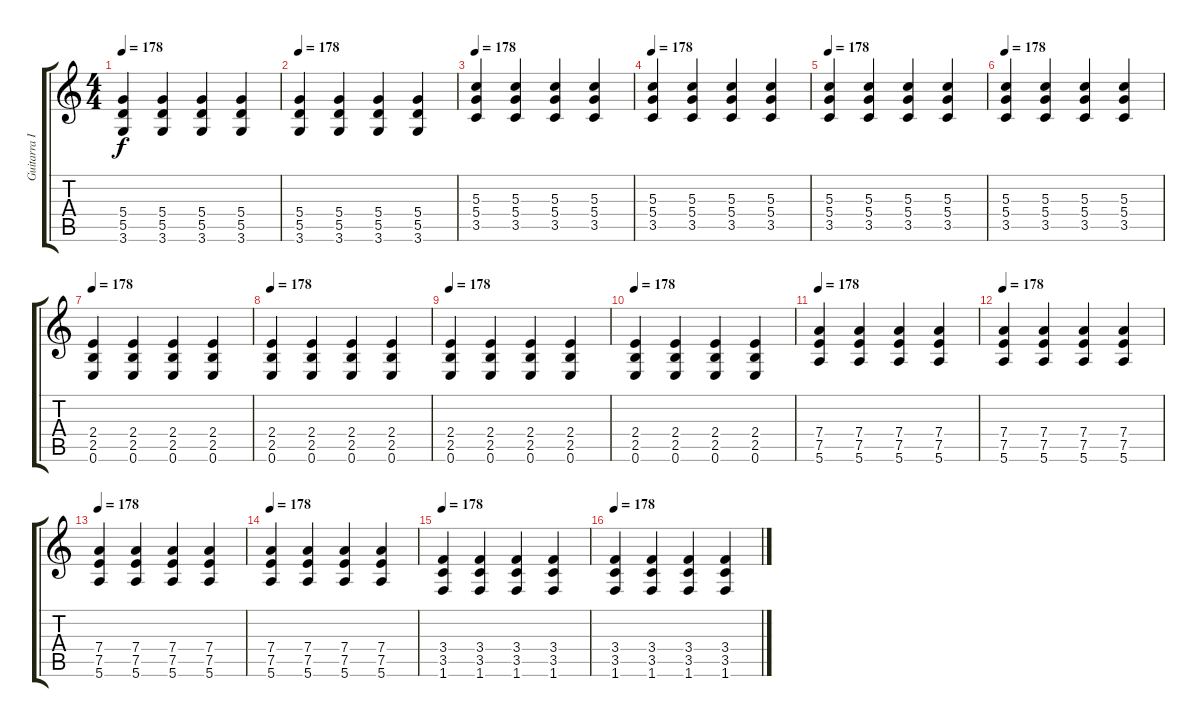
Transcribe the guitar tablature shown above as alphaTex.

\track ("Guitarra I" "Guitarra I") {instrument overdrivenguitar}
\staff {score tabs}
\tuning (E4 B3 G3 D3 A2 E2) {hide}
\ts (4 4)
\tempo 178
\clef g2
\ks c
(5.4 5.5 3.6).4{dy f} (5.4 5.5 3.6).4 (5.4 5.5 3.6).4 (5.4 5.5 3.6).4 |
\tempo 178
(5.4 5.5 3.6).4 (5.4 5.5 3.6).4 (5.4 5.5 3.6).4 (5.4 5.5 3.6).4 |
\tempo 178
(5.3 5.4 3.5).4 (5.3 5.4 3.5).4 (5.3 5.4 3.5).4 (5.3 5.4 3.5).4 |
\tempo 178
(5.3 5.4 3.5).4 (5.3 5.4 3.5).4 (5.3 5.4 3.5).4 (5.3 5.4 3.5).4 |
\tempo 178
(5.3 5.4 3.5).4 (5.3 5.4 3.5).4 (5.3 5.4 3.5).4 (5.3 5.4 3.5).4 |
\tempo 178
(5.3 5.4 3.5).4 (5.3 5.4 3.5).4 (5.3 5.4 3.5).4 (5.3 5.4 3.5).4 |
\tempo 178
(2.4 2.5 0.6).4 (2.4 2.5 0.6).4 (2.4 2.5 0.6).4 (2.4 2.5 0.6).4 |
\tempo 178
(2.4 2.5 0.6).4 (2.4 2.5 0.6).4 (2.4 2.5 0.6).4 (2.4 2.5 0.6).4 |
\tempo 178
(2.4 2.5 0.6).4 (2.4 2.5 0.6).4 (2.4 2.5 0.6).4 (2.4 2.5 0.6).4 |
\tempo 178
(2.4 2.5 0.6).4 (2.4 2.5 0.6).4 (2.4 2.5 0.6).4 (2.4 2.5 0.6).4 |
\tempo 178
(7.4 7.5 5.6).4 (7.4 7.5 5.6).4 (7.4 7.5 5.6).4 (7.4 7.5 5.6).4 |
\tempo 178
(7.4 7.5 5.6).4 (7.4 7.5 5.6).4 (7.4 7.5 5.6).4 (7.4 7.5 5.6).4 |
\tempo 178
(7.4 7.5 5.6).4 (7.4 7.5 5.6).4 (7.4 7.5 5.6).4 (7.4 7.5 5.6).4 |
\tempo 178
(7.4 7.5 5.6).4 (7.4 7.5 5.6).4 (7.4 7.5 5.6).4 (7.4 7.5 5.6).4 |
\tempo 178
(3.4 3.5 1.6).4 (3.4 3.5 1.6).4 (3.4 3.5 1.6).4 (3.4 3.5 1.6).4 |
\tempo 178
(3.4 3.5 1.6).4 (3.4 3.5 1.6).4 (3.4 3.5 1.6).4 (3.4 3.5 1.6).4
